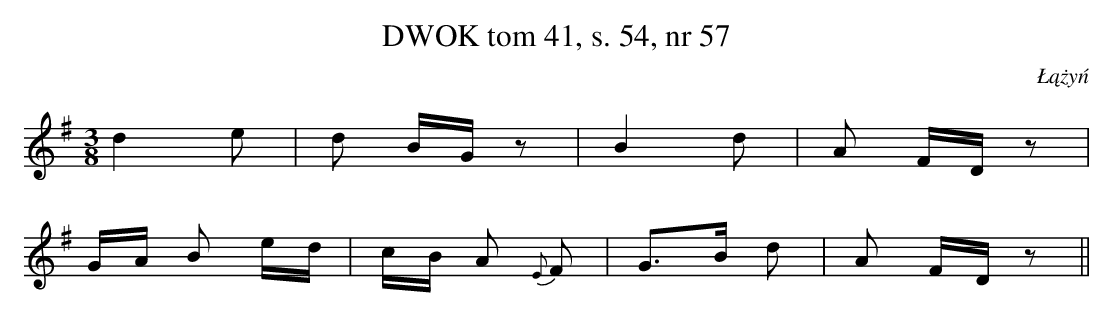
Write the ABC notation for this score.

X:1
T:DWOK tom 41, s. 54, nr 57
O:Łążyń
L:1/16
M:3/8
K:G
d4 e2|d2 BG z2|B4 d2|A2 FD z2|
GA B2 ed|cB A2 {E }F2|G3B d2|A2 FD z2||
